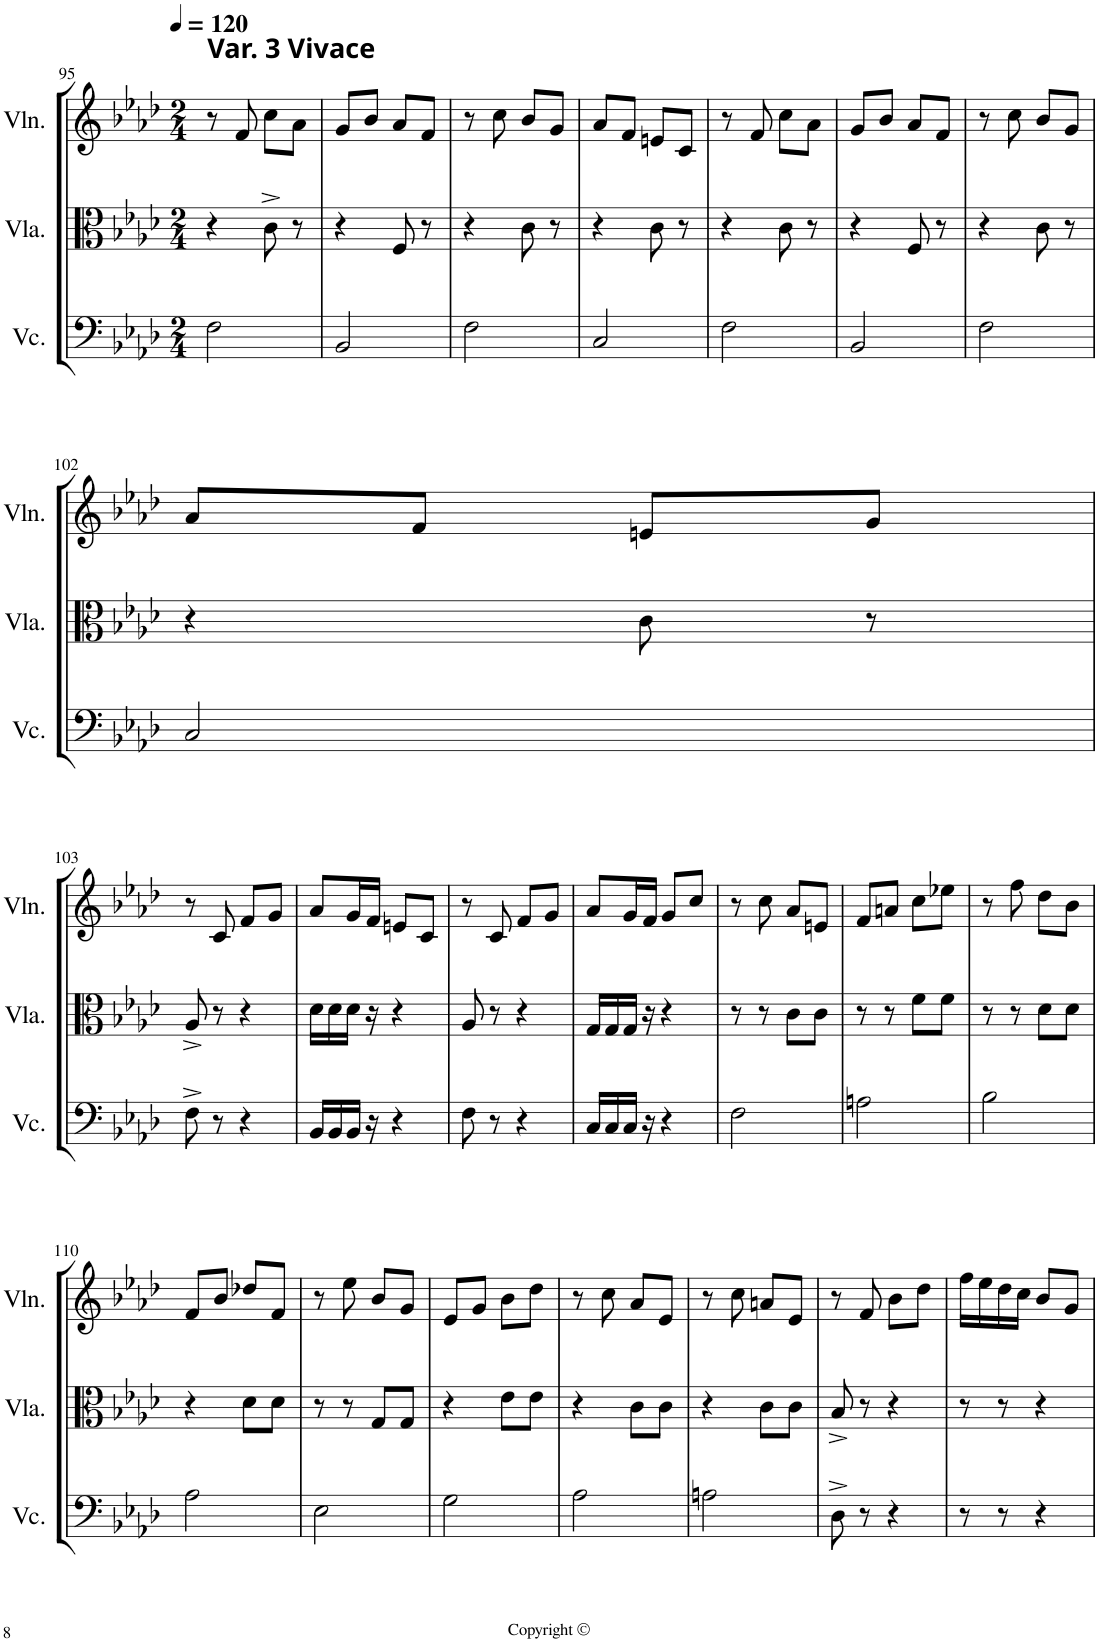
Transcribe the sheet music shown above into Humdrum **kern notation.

**kern	**kern	**kern
*part3	*part2	*part1
*staff3	*staff2	*staff1
*I"Violoncello	*I"Viola	*I"Violin
*I'Vc.	*I'Vla.	*I'Vln.
!!LO:PB:g=z
*clefF4	*clefC3	*clefG2
*k[b-e-a-d-]	*k[b-e-a-d-]	*k[b-e-a-d-]
*f:	*f:	*f:
*M2/4	*M2/4	*M2/4
*MM120	*MM120	*MM120
=95	=95	=95
!	!	!LO:TX:a:B:t=Var. 3 Vivace
2F\	4r	8r
.	.	8f/
.	8c^\	8cc\L
.	8r	8a-\J
=96	=96	=96
2BB-/	4r	8g/L
.	.	8b-/J
.	8F/	8a-/L
.	8r	8f/J
=97	=97	=97
2F\	4r	8r
.	.	8cc\
.	8c\	8b-/L
.	8r	8g/J
=98	=98	=98
2C/	4r	8a-/L
.	.	8f/J
.	8c\	8en/L
.	8r	8c/J
=99	=99	=99
2F\	4r	8r
.	.	8f/
.	8c\	8cc\L
.	8r	8a-\J
=100	=100	=100
2BB-/	4r	8g/L
.	.	8b-/J
.	8F/	8a-/L
.	8r	8f/J
=101	=101	=101
2F\	4r	8r
.	.	8cc\
.	8c\	8b-/L
.	8r	8g/J
!!LO:LB:g=z
=102	=102	=102
2C/	4r	8a-/L
.	.	8f/J
.	8c\	8en/L
.	8r	8g/J
!!LO:LB:g=z
=103	=103	=103
8F^\	8A-^/	8r
8r	8r	8c/
4r	4r	8f/L
.	.	8g/J
=104	=104	=104
16BB-/LL	16d-\LL	8a-/L
16BB-/	16d-\	.
16BB-/JJ	16d-\JJ	16g/L
16r	16r	16f/JJ
4r	4r	8en/L
.	.	8c/J
=105	=105	=105
8F\	8A-/	8r
8r	8r	8c/
4r	4r	8f/L
.	.	8g/J
=106	=106	=106
16C/LL	16G/LL	8a-/L
16C/	16G/	.
16C/JJ	16G/JJ	16g/L
16r	16r	16f/JJ
4r	4r	8g/L
.	.	8cc/J
=107	=107	=107
2F\	8r	8r
.	8r	8cc\
.	8c\L	8a-/L
.	8c\J	8en/J
=108	=108	=108
2An\	8r	8f/L
.	8r	8an/J
.	8f\L	8cc\L
.	8f\J	8ee-X\J
=109	=109	=109
2B-\	8r	8r
.	8r	8ff\
.	8d-\L	8dd-\L
.	8d-\J	8b-\J
!!LO:LB:g=z
=110	=110	=110
2A-\	4r	8f/L
.	.	8b-/J
.	8d-\L	8dd-X/L
.	8d-\J	8f/J
=111	=111	=111
2E-\	8r	8r
.	8r	8ee-\
.	8G/L	8b-/L
.	8G/J	8g/J
=112	=112	=112
2G\	4r	8e-/L
.	.	8g/J
.	8e-\L	8b-\L
.	8e-\J	8dd-\J
=113	=113	=113
2A-\	4r	8r
.	.	8cc\
.	8c\L	8a-/L
.	8c\J	8e-/J
=114	=114	=114
2An\	4r	8r
.	.	8cc\
.	8c\L	8an/L
.	8c\J	8e-/J
=115	=115	=115
8D-^\	8B-^/	8r
8r	8r	8f/
4r	4r	8b-\L
.	.	8dd-\J
=116	=116	=116
8r	8r	16ff\LL
.	.	16ee-\
8r	8r	16dd-\
.	.	16cc\JJ
4r	4r	8b-/L
.	.	8g/J
=	=	=
*-	*-	*-
